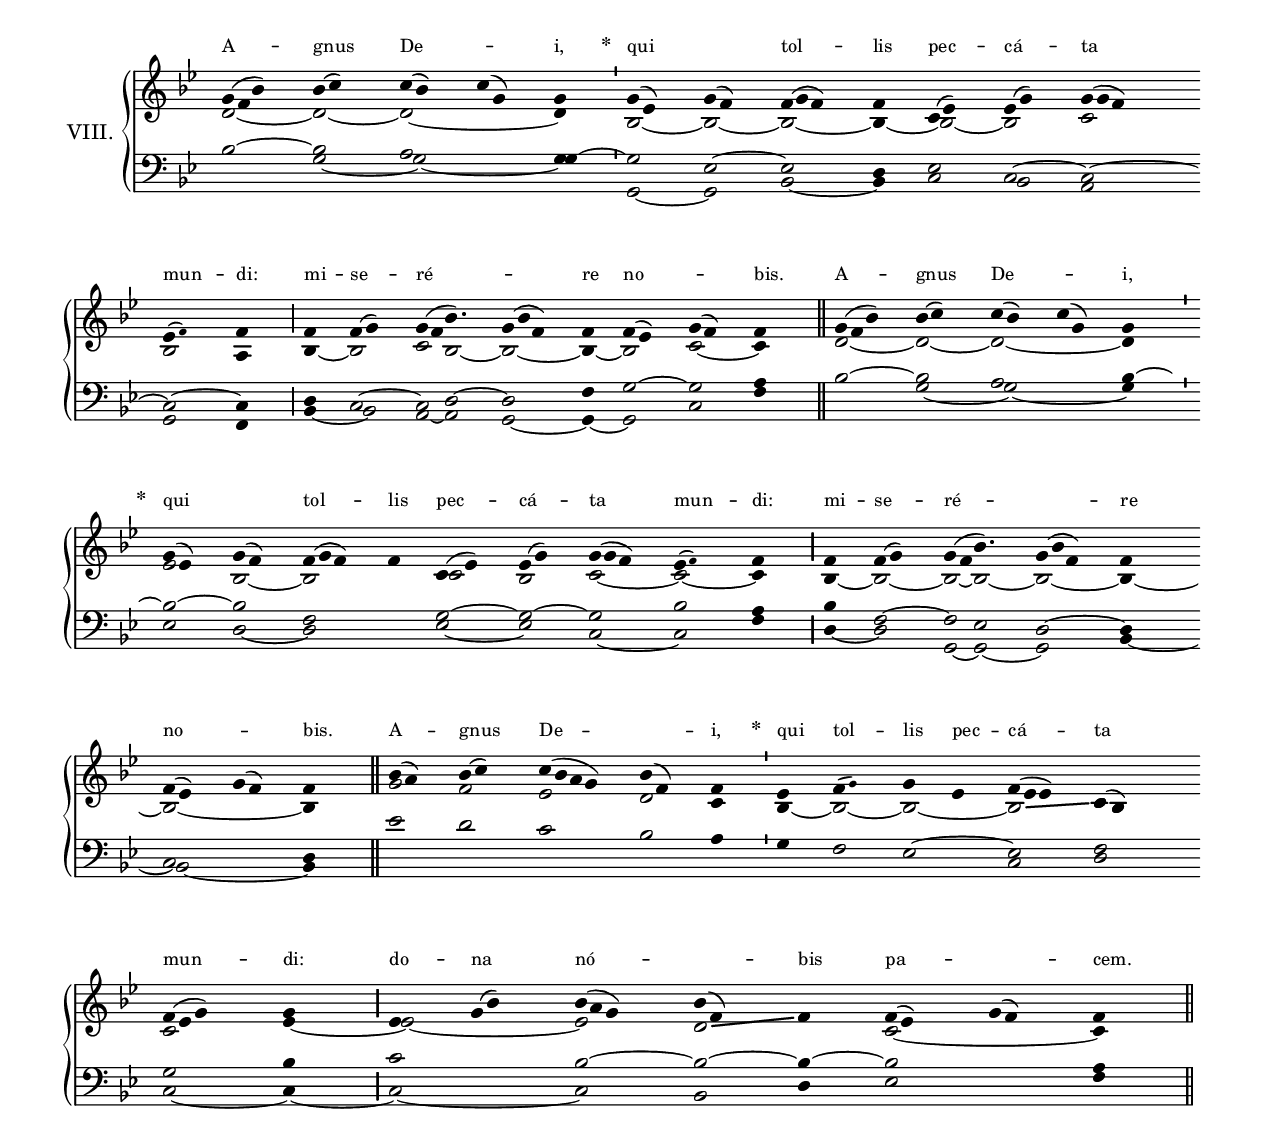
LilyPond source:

\version "2.18"
\include "gregorian.ly"
\include "noh2.ily"

%Page reference: page v.46
%(volume.page)

global = {
 \key f \mixolydian
 \cadenzaOn 
 \override Glissando #'thickness = #2.0
}

chantText = \lyricmode {
A -- gnus De -- _ i, 
\set stanza = " * " qui _ tol -- lis pec -- cá -- ta mun -- di: 
mi -- se -- ré -- _ re no -- _ bis. 
A -- gnus De -- _ i, 
\set stanza = " * " qui _ tol -- lis pec -- cá -- ta mun -- di: 
mi -- se -- ré -- _ re no -- _ bis. 
A -- gnus De -- _ i, 
\set stanza = " * " qui tol -- lis pec -- cá -- ta mun -- di: 
do -- na nó -- _ bis pa -- _ cem. }

chantMusic = {
\tieDown   g'4 ( f'4 bes'4) bes'4 ( c''4) c''4 ( bes'4) c''4 ( g'4) g'4 \divisioMinima
 g'4 ( ees'4) g'4 ( f'4) f'4 ( g'4 f'4) f'4 c'4 ( ees'4) ees'4 ( g'4) g'4 ( g'4 f'4) \forceBreak
 ees'4 ( \once \tweak #'font-size #-4 f' ) f'4 \divisioMaior
 f'4 f'4 ( g'4) g'4 ( f'4 bes'4.) g'4 ( bes'4 f'4) f'4 f'4 ( ees'4) g'4 ( f'4) f'4 \finalis
 g'4 ( f'4 bes'4) bes'4 ( c''4) c''4 ( bes'4) c''4 ( g'4) g'4 \divisioMinima
 \forceBreak
 g'4 ( ees'4) g'4 ( f'4) f'4 ( g'4 f'4) f'4 c'4 ( ees'4) ees'4 ( g'4) g'4 ( g'4 f'4) ees'4 ( \once \tweak #'font-size #-4 f' ) f'4 \divisioMaior
 f'4 f'4 ( g'4) g'4 ( f'4 bes'4.) g'4 ( bes'4 f'4) f'4 \forceBreak
 f'4 ( ees'4) g'4 ( f'4) f'4 \finalis
 bes'4 ( a'4) bes'4 ( c''4) c''4 ( bes'4 a'4 g'4) bes'4 ( f'4) f'4 \divisioMinima
 ees'4 f'4 ( \once \tweak #'font-size #-4 g' ) g'4 ees'4 f'4 ( ees'4 ees'4) c'4 ( bes4) \forceBreak
 f'4 ( ees'4 g'4) g'4 \divisioMaior
 ees'4 g'4 ( bes'4) bes'4 ( a'4 g'4) bes'4 ( f'4) f'4 f'4 ( ees'4) g'4 ( f'4) f'4 \finalis

}

altoMusic = {
d'2*3/2 ~ d'2 ~ d'2*4/2 ~ d'4 \divisioMinima
bes2 ~ bes2 ~ bes2*3/2 ~ bes4 ~ bes2 ~ bes2 c'2*3/2 bes2 a4 \divisioMaior
bes4 ~ bes2 c'2 bes2*3/4 ~ bes2*3/2 ~ bes4 ~ bes2 c'2 ~ c'4 \finalis
d'2*3/2 ~ d'2 ~ d'2*4/2 ~ d'4 \divisioMinima
ees'2 bes2 ~ bes2*4/2 c'2 bes2 c'2*3/2 ~ c'2 ~ c'4 \divisioMaior
bes4 ~ bes2 ~ bes2 ~ bes2*3/4 ~ bes2*3/2 ~ bes4 ~ bes2*4/2 ~ bes4 \finalis
g'2 f'2 ees'2*4/2 d'2 c'4 \divisioMinima
bes4 ~ bes2 ~ bes2 ~ bes2*3/2 -\tweak Glissando.Y-offset #-0.8 \glissando c'4 bes4 c'2*3/2 ees'4 ~ \divisioMaior
ees'2*3/2 ~ ees'2*3/2 d'2 -\tweak Glissando.Y-offset #-0.8 \glissando f'4 c'2*4/2 ~ c'4 \finalis
}

tenorMusic = {
bes2*3/2 ~ bes2 a2*4/2 \shiftRight g4 ~ \divisioMinima
g2 ees2 ~ ees2*3/2 d4 ees2 c2 ~ c2*3/2 ~ c2 ~ c4 \divisioMaior
d4 c2 ~ c2 d2*3/4 ~ d2*3/2 f4 g2 ~ g2 a4 \finalis
bes2*3/2 ~ bes2 a2*4/2 bes4 ~ \divisioMinima
bes2 ~ bes2 f2*4/2 g2 ~ g2 ~ g2*3/2 bes2 a4 \divisioMaior
bes4 f2 ~ f2 ees2*3/4 d2*3/2 ~ d4 c2*4/2 d4 \finalis
ees'2 d'2 c'2*4/2 bes2 a4 \divisioMinima
g4 f2 ees2 ~ ees2*3/2 f2 g2*3/2 bes4 \divisioMaior
c'2*3/2 bes2*3/2 ~ bes2 ~ bes4 ~ bes2*4/2 a4 \finalis
}

bassMusic = {
r2*3/2 g2 ~ g2*4/2 ~ g4 \divisioMinima
g,2 ~ g,2 bes,2*3/2 ~ bes,4 c2 bes,2 a,2*3/2 g,2 f,4 \divisioMaior
bes,4 ~ bes,2 a,2 ~ a,2*3/4 g,2*3/2 ~ g,4 ~ g,2 c2 f4 \finalis
r2*3/2 g2 ~ g2*4/2 ~ g4 \divisioMinima
ees2 d2 ~ d2*4/2 ees2 ~ ees2 c2*3/2 ~ c2 f4 \divisioMaior
d4 ~ d2 g,2 ~ g,2*3/4 ~ g,2*3/2 bes,4 ~ bes,2*4/2 ~ bes,4 \finalis
r2*11/2 \divisioMinima
r2*5/2 c2*3/2 d2 c2*3/2 ~ c4 ~ \divisioMaior
c2*3/2 ~ c2*3/2 bes,2 d4 ees2*4/2 f4 \finalis
}

voiceLines = {
\voiceLineStyle



}

\score{
  <<
    \new Lyrics
    \new GrandStaff <<
      \set GrandStaff.autoBeaming = ##f
      \set GrandStaff.instrumentName = \markup \center-column {
        "VIII."
      }
      \new Staff = up <<
        \new Voice = "chant" {
          \voiceOne \global \chantMusic
        }
        \new Voice {
          \voiceTwo \global \altoMusic
        }
      >>

      \new Staff = down <<
        \clef bass
        \new Voice {
          \voiceOne \global \tenorMusic
        }
        \new Voice {
          \voiceTwo \global \bassMusic
        }
	\new Voice {
        \voiceThree \global \voiceLines
        }
      >>
    >>
    \context Lyrics {
      \lyricsto chant {
      \chantText
    }
    }
  >>
  \layout{
  }
  
}
